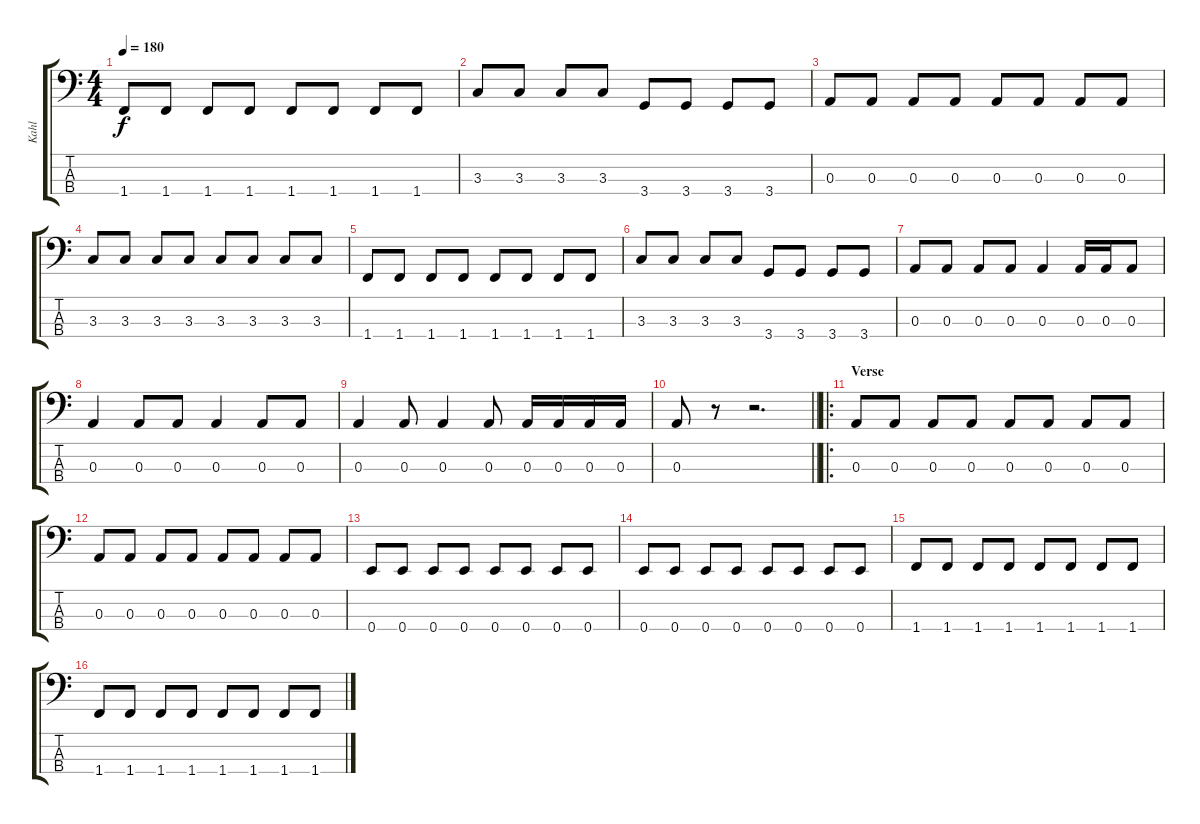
\track ("Kahl" "Kahl") {instrument electricbassfinger}
\staff {score tabs}
\tuning (G2 D2 A1 E1) {hide}
\ts (4 4)
\tempo 180
\clef f4
\ks c
1.4.8{dy f} 1.4.8 1.4.8 1.4.8 1.4.8 1.4.8 1.4.8 1.4.8 |
3.3.8 3.3.8 3.3.8 3.3.8 3.4.8 3.4.8 3.4.8 3.4.8 |
0.3.8 0.3.8 0.3.8 0.3.8 0.3.8 0.3.8 0.3.8 0.3.8 |
3.3.8 3.3.8 3.3.8 3.3.8 3.3.8 3.3.8 3.3.8 3.3.8 |
1.4.8 1.4.8 1.4.8 1.4.8 1.4.8 1.4.8 1.4.8 1.4.8 |
3.3.8 3.3.8 3.3.8 3.3.8 3.4.8 3.4.8 3.4.8 3.4.8 |
0.3.8 0.3.8 0.3.8 0.3.8 0.3.4 0.3.16 0.3.16 0.3.8 |
0.3.4 0.3.8 0.3.8 0.3.4 0.3.8 0.3.8 |
0.3.4 0.3.8 0.3.4 0.3.8 0.3.16 0.3.16 0.3.16 0.3.16 |
\barLineRight lightlight
0.3.8 r.8 r.2{d} |
\ro
\section ("" "Verse")
0.3.8 0.3.8 0.3.8 0.3.8 0.3.8 0.3.8 0.3.8 0.3.8 |
0.3.8 0.3.8 0.3.8 0.3.8 0.3.8 0.3.8 0.3.8 0.3.8 |
0.4.8 0.4.8 0.4.8 0.4.8 0.4.8 0.4.8 0.4.8 0.4.8 |
0.4.8 0.4.8 0.4.8 0.4.8 0.4.8 0.4.8 0.4.8 0.4.8 |
1.4.8 1.4.8 1.4.8 1.4.8 1.4.8 1.4.8 1.4.8 1.4.8 |
1.4.8 1.4.8 1.4.8 1.4.8 1.4.8 1.4.8 1.4.8 1.4.8
